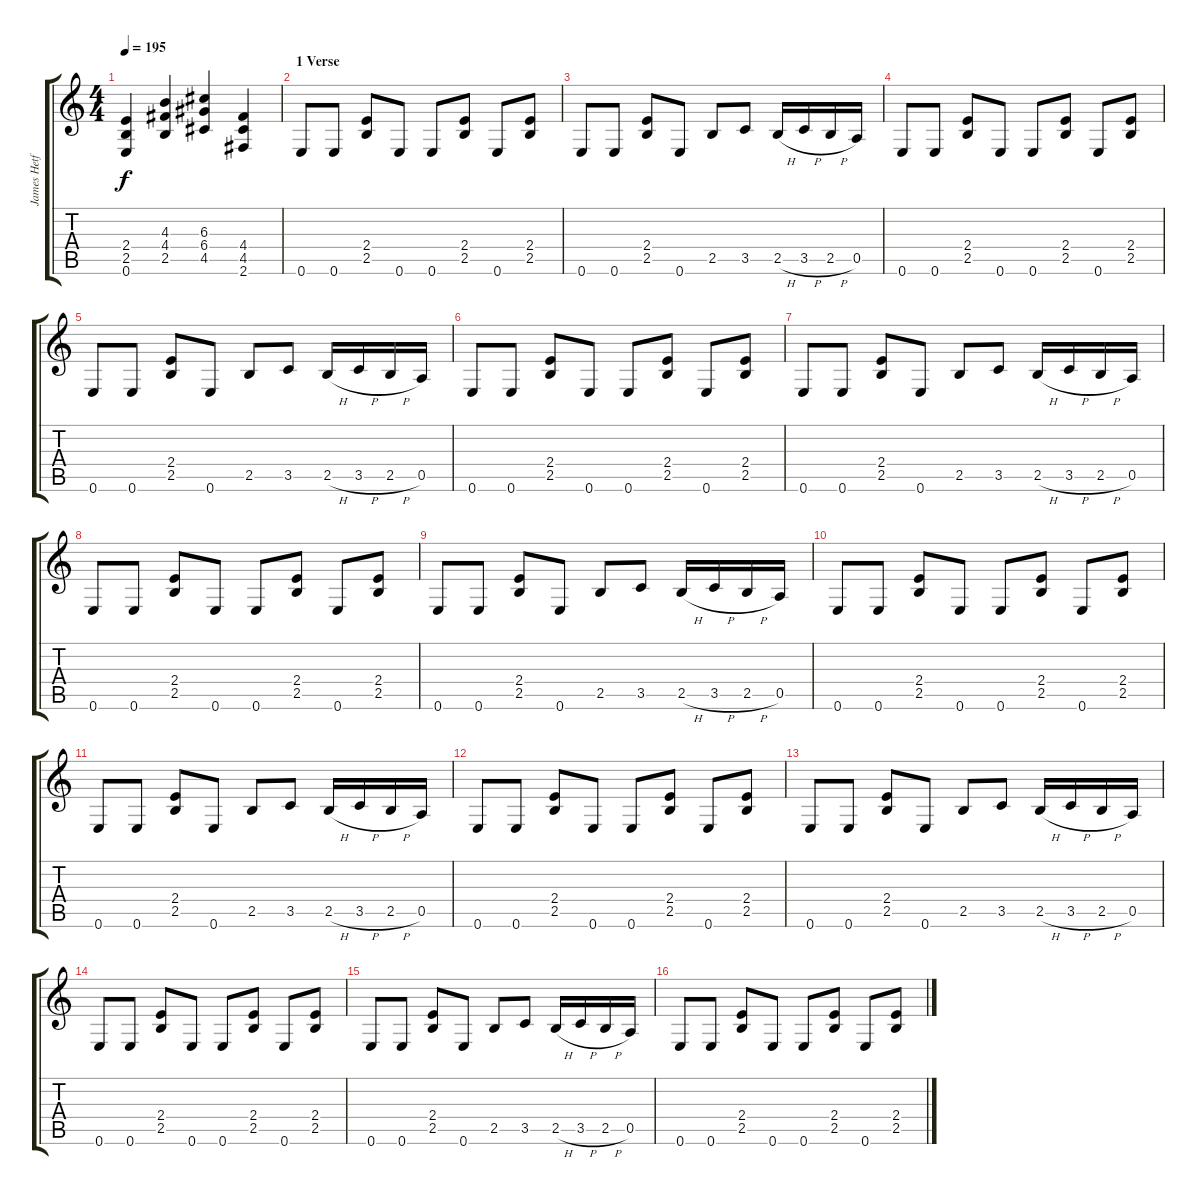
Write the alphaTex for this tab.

\track ("James Hetfield (Guitar)" "James Hetf") {instrument distortionguitar}
\staff {score tabs}
\tuning (E4 B3 G3 D3 A2 E2) {hide}
\ts (4 4)
\tempo 195
\clef g2
\ks c
(2.4{t} 2.5{t} 0.6{t}).4{dy f} (4.3 4.4 2.5).4{volume 14} (6.3 6.4 4.5).4 (4.4 4.5 2.6).4 |
\section ("" "1 Verse")
0.6.8 0.6.8 (2.4 2.5).8 0.6.8 0.6.8 (2.4 2.5).8 0.6.8 (2.4 2.5).8 |
0.6.8 0.6.8 (2.4 2.5).8 0.6.8 2.5.8 3.5.8 2.5{h}.16 3.5{h}.16 2.5{h}.16 0.5.16 |
0.6.8 0.6.8 (2.4 2.5).8 0.6.8 0.6.8 (2.4 2.5).8 0.6.8 (2.4 2.5).8 |
0.6.8 0.6.8 (2.4 2.5).8 0.6.8 2.5.8 3.5.8 2.5{h}.16 3.5{h}.16 2.5{h}.16 0.5.16 |
0.6.8 0.6.8 (2.4 2.5).8 0.6.8 0.6.8 (2.4 2.5).8 0.6.8 (2.4 2.5).8 |
0.6.8 0.6.8 (2.4 2.5).8 0.6.8 2.5.8 3.5.8 2.5{h}.16 3.5{h}.16 2.5{h}.16 0.5.16 |
0.6.8 0.6.8 (2.4 2.5).8 0.6.8 0.6.8 (2.4 2.5).8 0.6.8 (2.4 2.5).8 |
0.6.8 0.6.8 (2.4 2.5).8 0.6.8 2.5.8 3.5.8 2.5{h}.16 3.5{h}.16 2.5{h}.16 0.5.16 |
0.6.8 0.6.8 (2.4 2.5).8 0.6.8 0.6.8 (2.4 2.5).8 0.6.8 (2.4 2.5).8 |
0.6.8 0.6.8 (2.4 2.5).8 0.6.8 2.5.8 3.5.8 2.5{h}.16 3.5{h}.16 2.5{h}.16 0.5.16 |
0.6.8 0.6.8 (2.4 2.5).8 0.6.8 0.6.8 (2.4 2.5).8 0.6.8 (2.4 2.5).8 |
0.6.8 0.6.8 (2.4 2.5).8 0.6.8 2.5.8 3.5.8 2.5{h}.16 3.5{h}.16 2.5{h}.16 0.5.16 |
0.6.8 0.6.8 (2.4 2.5).8 0.6.8 0.6.8 (2.4 2.5).8 0.6.8 (2.4 2.5).8 |
0.6.8 0.6.8 (2.4 2.5).8 0.6.8 2.5.8 3.5.8 2.5{h}.16 3.5{h}.16 2.5{h}.16 0.5.16 |
0.6.8 0.6.8 (2.4 2.5).8 0.6.8 0.6.8 (2.4 2.5).8 0.6.8 (2.4 2.5).8
